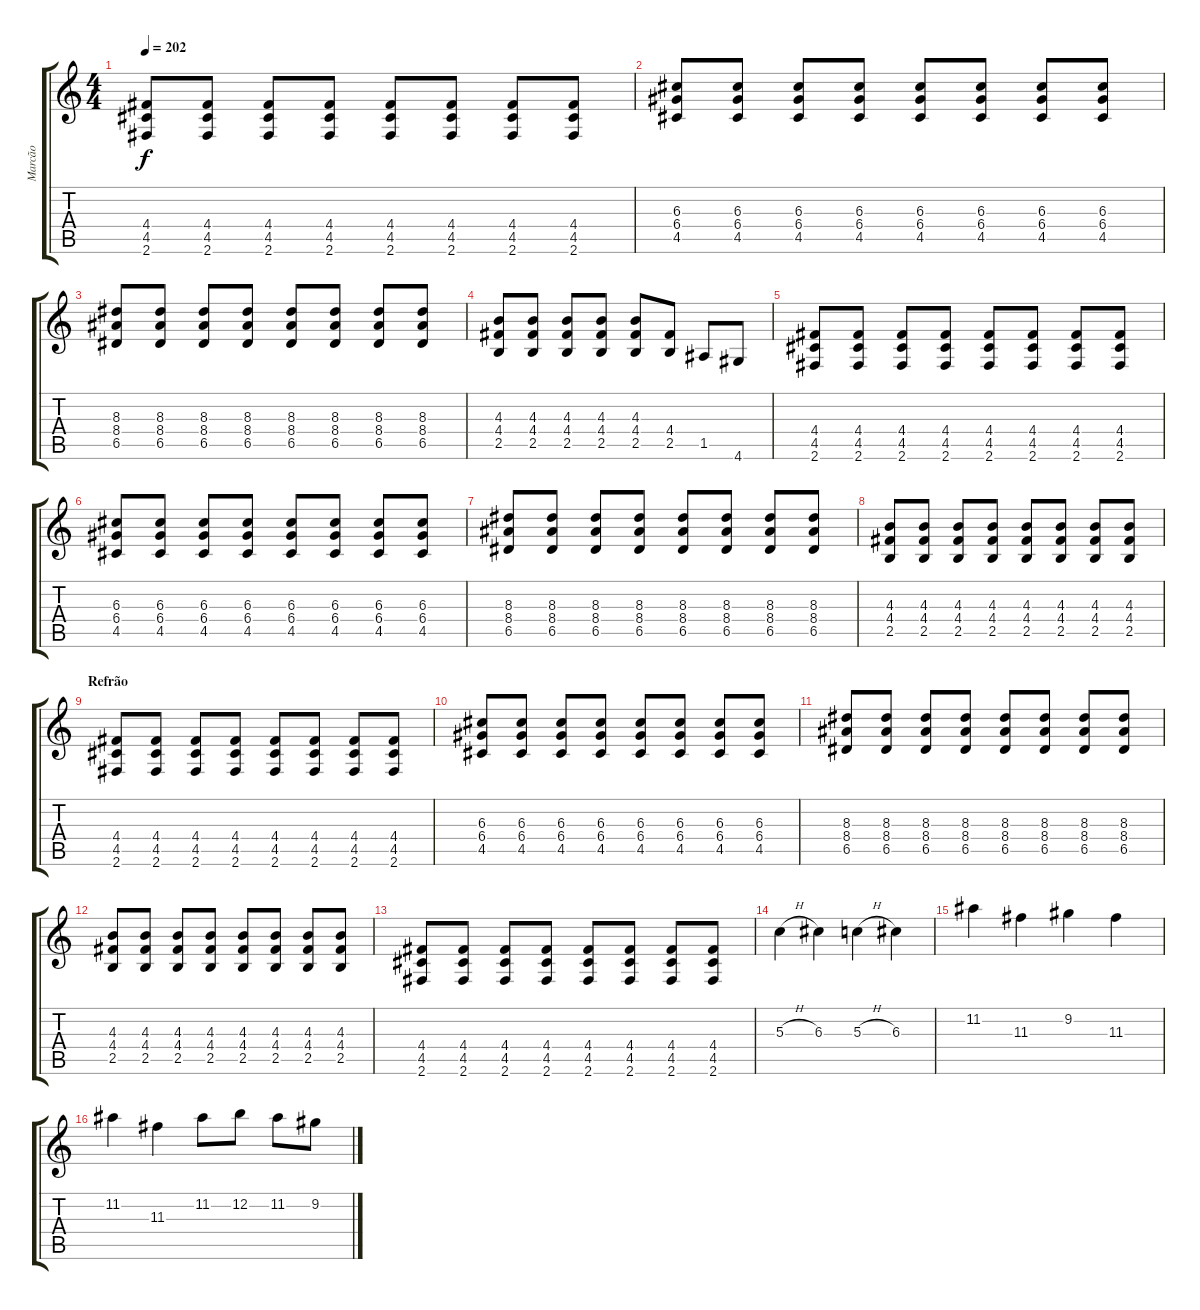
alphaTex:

\track ("Marcão" "Marcão") {instrument distortionguitar}
\staff {score tabs}
\tuning (E4 B3 G3 D3 A2 E2) {hide}
\ts (4 4)
\tempo 202
\clef g2
\ks c
(4.4 4.5 2.6).8{dy f instrument electricguitarmuted} (4.4 4.5 2.6).8 (4.4 4.5 2.6).8 (4.4 4.5 2.6).8 (4.4 4.5 2.6).8 (4.4 4.5 2.6).8 (4.4 4.5 2.6).8 (4.4 4.5 2.6).8 |
(6.3 6.4 4.5).8 (6.3 6.4 4.5).8 (6.3 6.4 4.5).8 (6.3 6.4 4.5).8 (6.3 6.4 4.5).8 (6.3 6.4 4.5).8 (6.3 6.4 4.5).8 (6.3 6.4 4.5).8 |
(8.3 8.4 6.5).8 (8.3 8.4 6.5).8 (8.3 8.4 6.5).8 (8.3 8.4 6.5).8 (8.3 8.4 6.5).8 (8.3 8.4 6.5).8 (8.3 8.4 6.5).8 (8.3 8.4 6.5).8 |
(4.3 4.4 2.5).8 (4.3 4.4 2.5).8 (4.3 4.4 2.5).8 (4.3 4.4 2.5).8 (4.3 4.4 2.5).8 (4.4 2.5).8{instrument distortionguitar} 1.5.8 4.6.8 |
(4.4 4.5 2.6).8{instrument electricguitarmuted} (4.4 4.5 2.6).8 (4.4 4.5 2.6).8 (4.4 4.5 2.6).8 (4.4 4.5 2.6).8 (4.4 4.5 2.6).8 (4.4 4.5 2.6).8 (4.4 4.5 2.6).8 |
(6.3 6.4 4.5).8 (6.3 6.4 4.5).8 (6.3 6.4 4.5).8 (6.3 6.4 4.5).8 (6.3 6.4 4.5).8 (6.3 6.4 4.5).8 (6.3 6.4 4.5).8 (6.3 6.4 4.5).8 |
(8.3 8.4 6.5).8 (8.3 8.4 6.5).8 (8.3 8.4 6.5).8 (8.3 8.4 6.5).8 (8.3 8.4 6.5).8 (8.3 8.4 6.5).8 (8.3 8.4 6.5).8 (8.3 8.4 6.5).8 |
(4.3 4.4 2.5).8{instrument distortionguitar} (4.3 4.4 2.5).8 (4.3 4.4 2.5).8 (4.3 4.4 2.5).8 (4.3 4.4 2.5).8 (4.3 4.4 2.5).8 (4.3 4.4 2.5).8 (4.3 4.4 2.5).8 |
\section ("" "Refrão")
(4.4 4.5 2.6).8{instrument distortionguitar} (4.4 4.5 2.6).8 (4.4 4.5 2.6).8 (4.4 4.5 2.6).8 (4.4 4.5 2.6).8 (4.4 4.5 2.6).8 (4.4 4.5 2.6).8 (4.4 4.5 2.6).8 |
(6.3 6.4 4.5).8 (6.3 6.4 4.5).8 (6.3 6.4 4.5).8 (6.3 6.4 4.5).8 (6.3 6.4 4.5).8 (6.3 6.4 4.5).8 (6.3 6.4 4.5).8 (6.3 6.4 4.5).8 |
(8.3 8.4 6.5).8 (8.3 8.4 6.5).8 (8.3 8.4 6.5).8 (8.3 8.4 6.5).8 (8.3 8.4 6.5).8 (8.3 8.4 6.5).8 (8.3 8.4 6.5).8 (8.3 8.4 6.5).8 |
(4.3 4.4 2.5).8{instrument distortionguitar} (4.3 4.4 2.5).8 (4.3 4.4 2.5).8 (4.3 4.4 2.5).8 (4.3 4.4 2.5).8 (4.3 4.4 2.5).8 (4.3 4.4 2.5).8 (4.3 4.4 2.5).8 |
(4.4 4.5 2.6).8{instrument distortionguitar} (4.4 4.5 2.6).8 (4.4 4.5 2.6).8 (4.4 4.5 2.6).8 (4.4 4.5 2.6).8 (4.4 4.5 2.6).8 (4.4 4.5 2.6).8 (4.4 4.5 2.6).8 |
5.3{h}.4 6.3.4 5.3{h}.4 6.3.4 |
11.2.4 11.3.4 9.2.4 11.3.4 |
11.2.4 11.3.4 11.2.8 12.2.8 11.2.8 9.2.8
